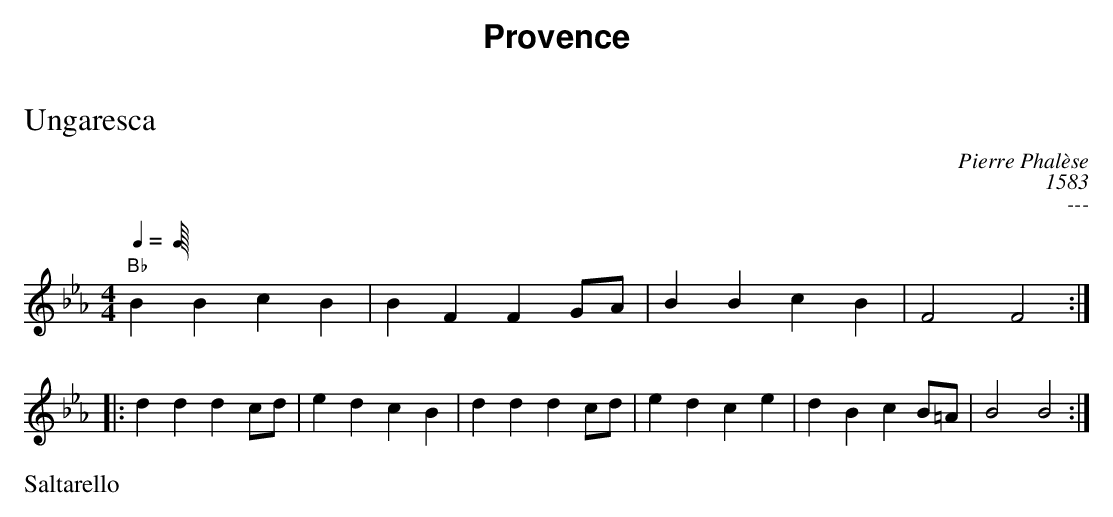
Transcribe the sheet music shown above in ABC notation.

X:1
T:Ungaresca
C:Pierre Phalèse
C:1583
M:4/4
L:1/4
K:Eb
V:1
Q:C2/1=132
"Bb"BB cB|BF FG/2A/2|BBcB|F2 F2 ::
dddc/2d/2|edcB|dddc/2d/2|edce|dBcB/2=A/2|B2 B2:|
T:Saltarello

Q:3/8=132
M:6/8
BB/2cB/2|BF/2F G/4A/4|BB/2cB/2|F3/2 F3/2 ::
dd/2dc/4d/4|ed/2 cB/2|dd/2 dc/4d/4|ed/2 ce/2|dB/2 cB/4=A/4|B3/2 B3/2:|
